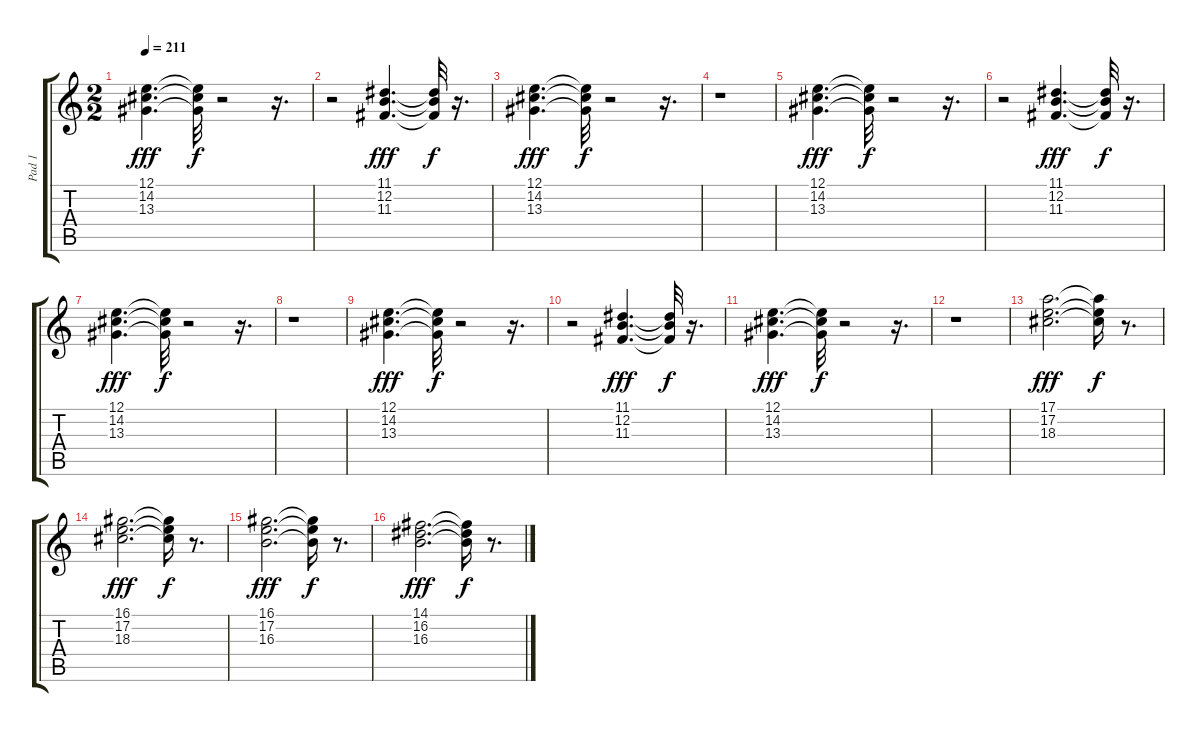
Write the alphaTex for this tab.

\track ("Pad 1" "Pad 1") {instrument pad1newage}
\staff {score tabs}
\tuning (E4 B3 G3 D3 A2 E2) {hide}
\ts (2 2)
\tempo 211
\clef g2
\ks c
(12.1 14.2 13.3).4{d dy fff} (12.1{t} 14.2{t} 13.3{t}).32{dy f} r.2 r.16{d} |
r.2 (11.1 12.2 11.3).4{d dy fff} (11.1{t} 12.2{t} 11.3{t}).32{dy f} r.16{d} |
(12.1 14.2 13.3).4{d dy fff} (12.1{t} 14.2{t} 13.3{t}).32{dy f} r.2 r.16{d} |
r.1 |
(12.1 14.2 13.3).4{d dy fff} (12.1{t} 14.2{t} 13.3{t}).32{dy f} r.2 r.16{d} |
r.2 (11.1 12.2 11.3).4{d dy fff} (11.1{t} 12.2{t} 11.3{t}).32{dy f} r.16{d} |
(12.1 14.2 13.3).4{d dy fff} (12.1{t} 14.2{t} 13.3{t}).32{dy f} r.2 r.16{d} |
r.1 |
(12.1 14.2 13.3).4{d dy fff} (12.1{t} 14.2{t} 13.3{t}).32{dy f} r.2 r.16{d} |
r.2 (11.1 12.2 11.3).4{d dy fff} (11.1{t} 12.2{t} 11.3{t}).32{dy f} r.16{d} |
(12.1 14.2 13.3).4{d dy fff} (12.1{t} 14.2{t} 13.3{t}).32{dy f} r.2 r.16{d} |
r.1 |
(17.1 17.2 18.3).2{d dy fff} (17.1{t} 17.2{t} 18.3{t}).16{dy f} r.8{d} |
(16.1 17.2 18.3).2{d dy fff} (16.1{t} 17.2{t} 18.3{t}).16{dy f} r.8{d} |
(16.1 17.2 16.3).2{d dy fff} (16.1{t} 17.2{t} 16.3{t}).16{dy f} r.8{d} |
(14.1 16.2 16.3).2{d dy fff} (14.1{t} 16.2{t} 16.3{t}).16{dy f} r.8{d}
